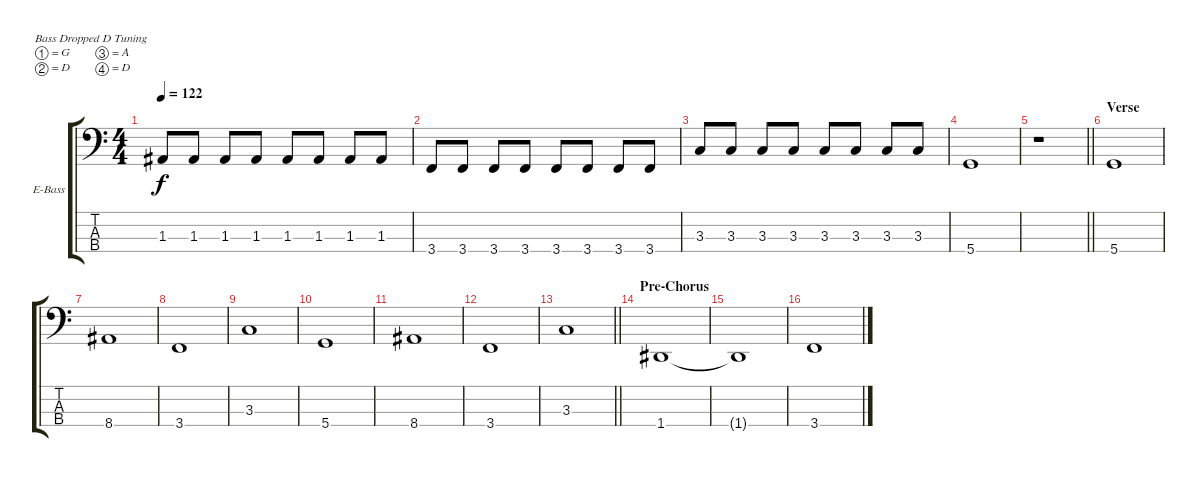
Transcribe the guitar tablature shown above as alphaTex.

\bracketExtendMode groupsimilarinstruments
\firstSystemTrackNameOrientation horizontal
\otherSystemsTrackNameOrientation horizontal
\track ("Bass [Phoenix]" "E-Bass") {instrument electricbassfinger}
\staff {score tabs}
\tuning (G2 D2 A1 D1)
\ts (4 4)
\tempo 122
\clef f4
\ks c
1.3.8{dy f} 1.3.8 1.3.8 1.3.8 1.3.8 1.3.8 1.3.8 1.3.8 |
3.4.8 3.4.8 3.4.8 3.4.8 3.4.8 3.4.8 3.4.8 3.4.8 |
3.3.8 3.3.8 3.3.8 3.3.8 3.3.8 3.3.8 3.3.8 3.3.8 |
5.4.1 |
\barLineRight lightlight
r.1 |
\section ("" "Verse")
5.4.1 |
8.4.1 |
3.4.1 |
3.3.1 |
5.4.1 |
8.4.1 |
3.4.1 |
\barLineRight lightlight
3.3.1 |
\section ("" "Pre-Chorus")
1.4.1 |
1.4{t}.1 |
3.4.1
